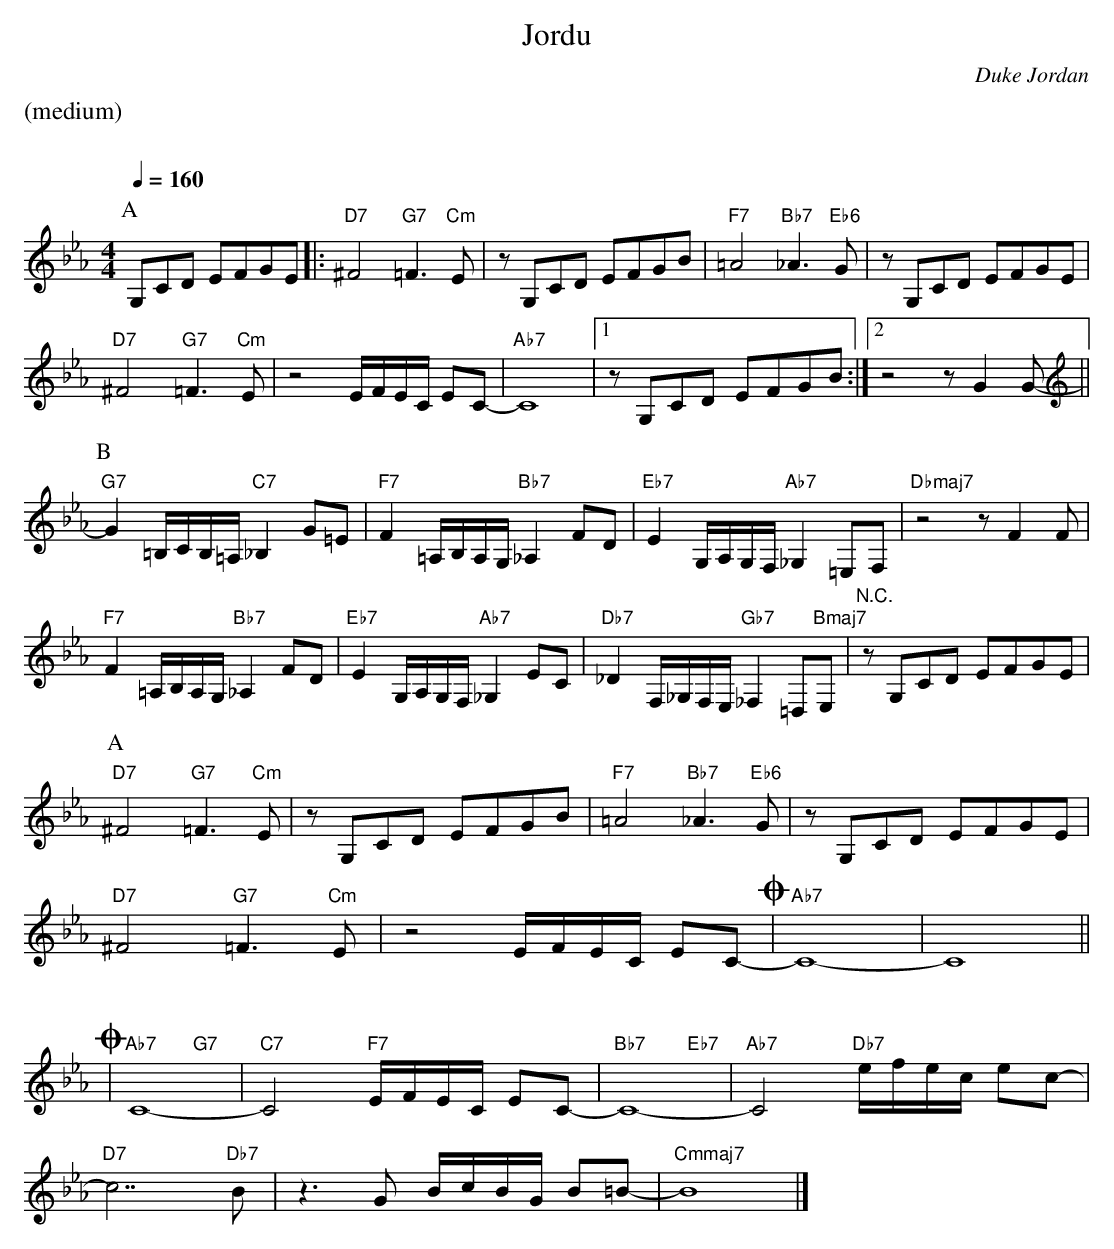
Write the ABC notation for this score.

X:1
T: Jordu
M:4/4
L:1/8
C:Duke Jordan
Q:1/4=160
K:Cm
%%text (medium)
%%vskip 20
P: A
G,CD EFGE |: "D7"^F4 "G7"=F3 "Cm"E | zG,CD EFGB | "F7"=A4 "Bb7"_A3 "Eb6"G | zG,CD EFGE |
"D7"^F4 "G7"=F3 "Cm"E | z4 E/F/E/C/ EC- | "Ab7"C8 |[1 zG,CD EFGB :|[2 z4 zG2G-||
P: B
V:1 clef=treble
"G7"G2 =B,/C/B,/=A,/ "C7"_B,2G=E |"F7"F2 =A,/B,/A,/G,/ "Bb7"_A,2FD |\
"Eb7"E2 G,/A,/G,/F,/ "Ab7"_G,2=E,F, | "Dbmaj7"z4 zF2F|
"F7"F2 =A,/B,/A,/G,/ "Bb7"_A,2FD |"Eb7"E2 G,/A,/G,/F,/ "Ab7"_G,2EC |\
"Db7"_D2 F,/_G,/F,/E,/ "Gb7"_F,2=D,"Bmaj7"E,| "N.C."zG,CD EFGE|
P: A
"D7"^F4 "G7"=F3 "Cm"E | zG,CD EFGB | "F7"=A4 "Bb7"_A3 "Eb6"G | zG,CD EFGE |
"D7"^F4 "G7"=F3 "Cm"E | z4 E/F/E/C/ EC- !coda!| "Ab7"C8-| C8 ||
%%vskip 20
!coda!|"Ab7       G7"C8-|"C7"C4 "F7"E/F/E/C/ EC-|\
"Bb7        Eb7"C8-|"Ab7"C4 "Db7"e/f/e/c/ ec-|
"D7"c7"Db7"B|z3G B/c/B/G/ B=B-| "Cmmaj7"B8 |]
